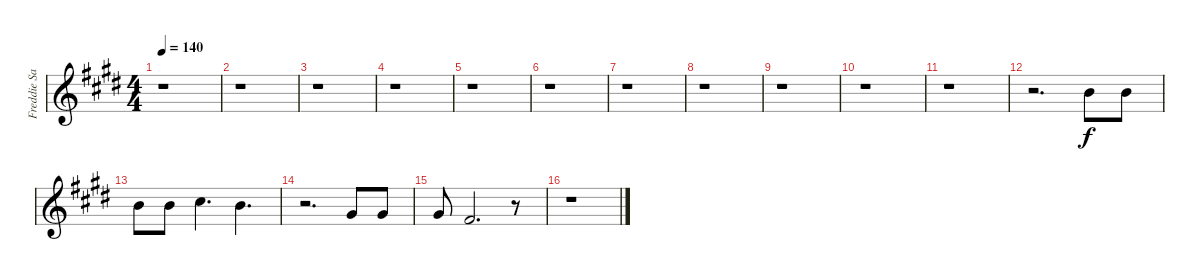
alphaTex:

\track ("Freddie Salem Vocals" "Freddie Sa") {instrument tenorsax}
\staff {score}
\tuning (E4 B3 G3 D3 A2 E2) {hide}
\ts (4 4)
\tempo 140
\clef g2
\ks e
r.1{dy f} |
r.1 |
r.1 |
r.1 |
r.1 |
r.1 |
r.1 |
r.1 |
r.1 |
r.1 |
r.1 |
r.2{d} 7.1.8 7.1.8 |
7.1.8 7.1.8 9.1.4{d} 7.1.4{d} |
r.2{d} 9.2.8 9.2.8 |
9.2.8 7.2.2{d} r.8 |
r.1
